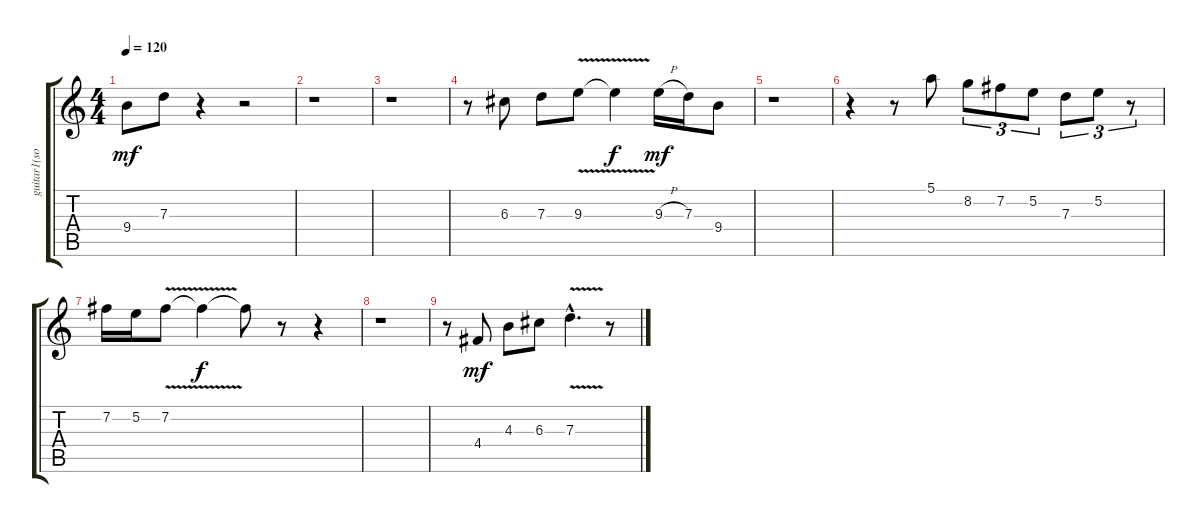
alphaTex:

\track ("guitar1(solo)" "guitar1(so") {instrument distortionguitar}
\staff {score tabs}
\tuning (E4 B3 G3 D3 A2 E2) {hide}
\ts (4 4)
\tempo 120
\clef g2
\ks c
9.4.8{dy mf} 7.3.8 r.4 r.2 |
r.1 |
r.1 |
r.8 6.3.8 7.3.8 9.3{v}.8 9.3{t}.4{dy f} 9.3{h}.16{dy mf} 7.3.16 9.4.8 |
r.1 |
r.4 r.8 5.1.8 8.2.8{tu (3 2)} 7.2.8{tu (3 2)} 5.2.8{tu (3 2)} 7.3.8{tu (3 2)} 5.2.8{tu (3 2)} r.8{tu (3 2)} |
7.2.16 5.2.16 7.2{v}.8 7.2{t}.4{dy f} 7.2{t}.8 r.8 r.4 |
r.1 |
r.8 4.4.8{dy mf} 4.3.8 6.3.8 7.3{v hac}.4{d} r.8
